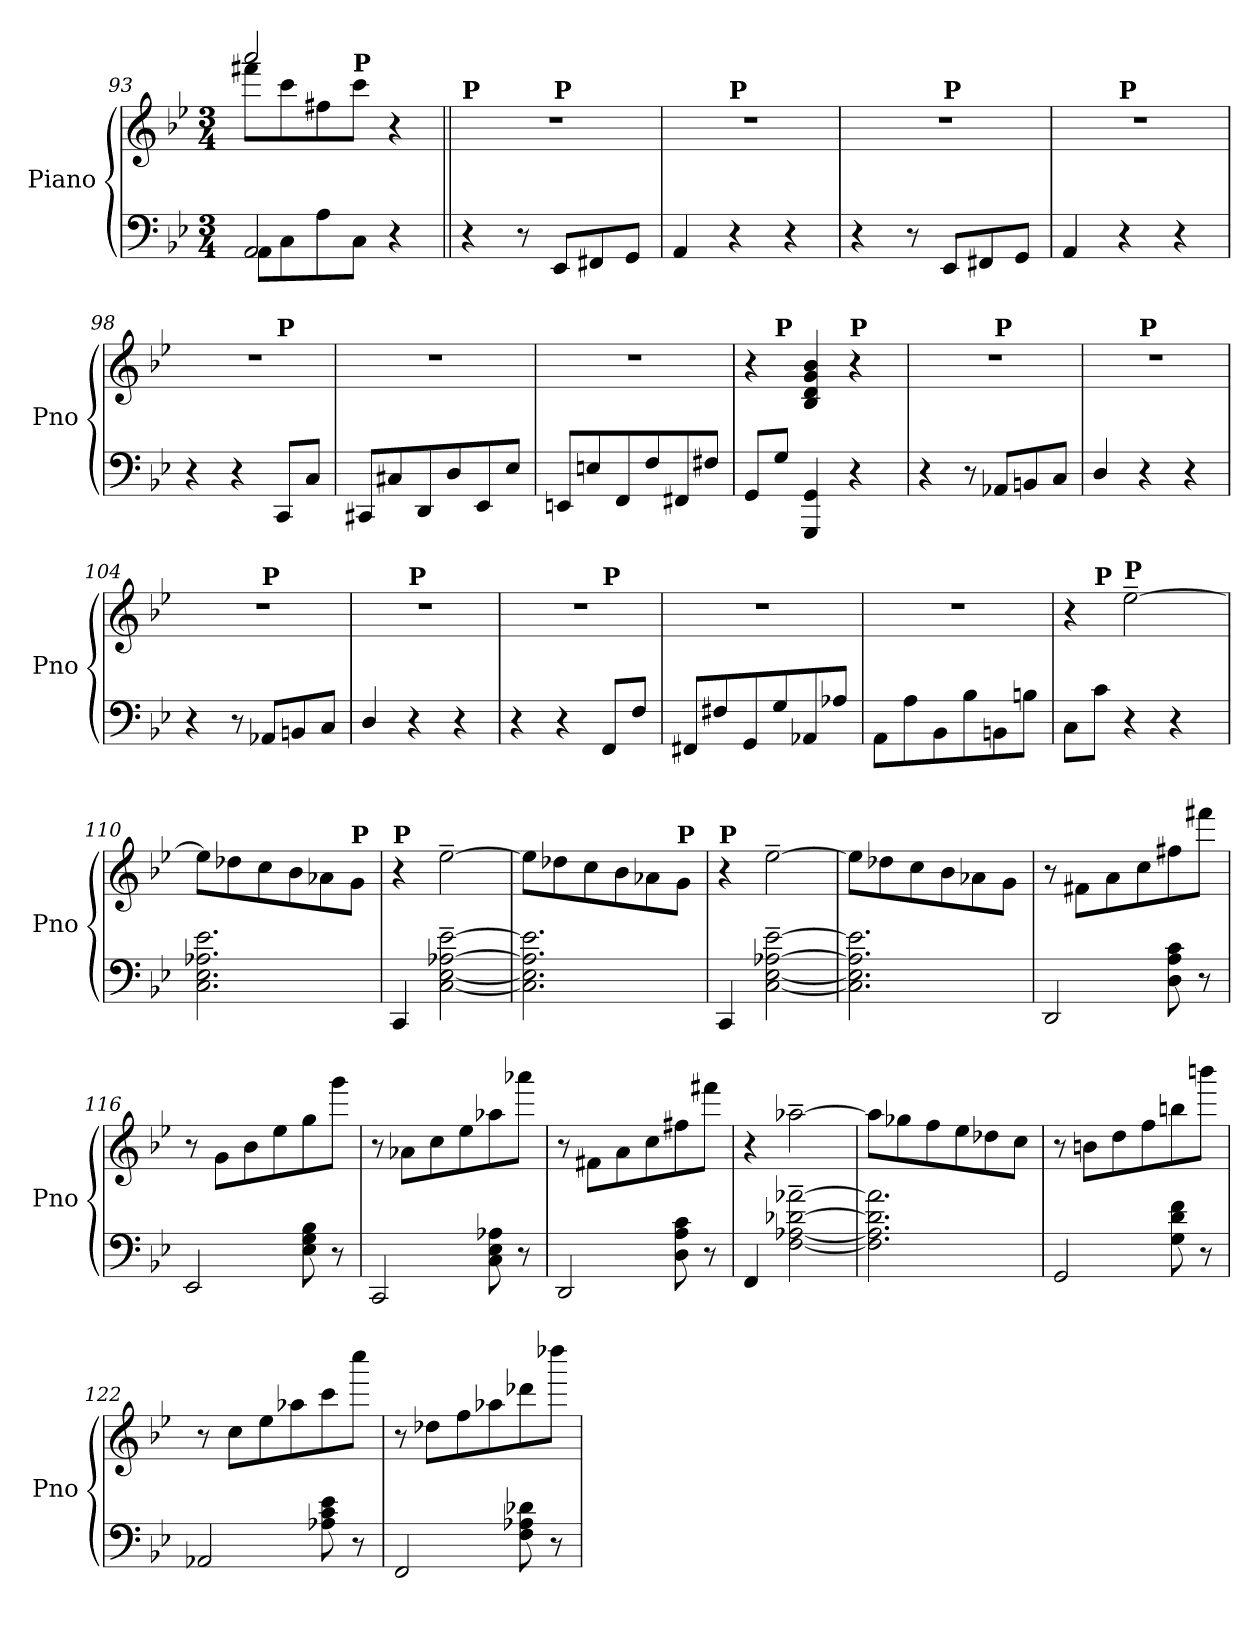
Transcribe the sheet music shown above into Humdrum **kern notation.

**kern	**kern
*part1	*part1
*staff2	*staff1
*I"Piano	*
*I'Pno	*
!!LO:PB:g=z
*clefF4	*clefG2
*k[b-e-]	*k[b-e-]
*M3/4	*M3/4
=93	=93
*^	*^
2AA/	8AA\L	2aaa/	8fff#X\L
.	8C\	.	8ccc\
.	8A\	.	8ff#X\
!	!	!	!LO:TX:a:B:t=P
.	8C\J	.	8ccc\J
4r	4ryy	4r	4ryy
=94||	=94||	=94||	=94||
!	!	!LO:TX:a:B:t=P	!
*v	*v	*	*
4r	2.r	4.ryy
8r	.	.
!	!	!LO:TX:a:B:t=P
8EE-/L	.	4.ryy
8FF#X/	.	.
8GG/J	.	.
=95	=95	=95
4AA/	2.r	4ryy
!	!	!LO:TX:a:B:t=P
4r	.	2ryy
4r	.	.
=96	=96	=96
4r	2.r	4.ryy
8r	.	.
!	!	!LO:TX:a:B:t=P
8EE-/L	.	4.ryy
8FF#X/	.	.
8GG/J	.	.
=97	=97	=97
4AA/	2.r	4ryy
!	!	!LO:TX:a:B:t=P
4r	.	2ryy
4r	.	.
=98	=98	=98
4r	2.r	2ryy
4r	.	.
!	!	!LO:TX:a:B:t=P
8CC/L	.	4ryy
8C/J	.	.
*	*v	*v
=99	=99
8CC#X/L	2.r
8C#X/	.
8DD/	.
8D/	.
8EE-/	.
8E-/J	.
!!LO:LB:g=z
=100	=100
8EEn/L	2.r
8En/	.
8FF/	.
8F/	.
8FF#X/	.
8F#X/J	.
=101	=101
*	*^
8GG/L	4r	8ryy
!	!	!LO:TX:a:B:t=P
8G/J	.	2ryy
4GGG/ 4GG/	4B-/ 4d/ 4g/ 4b-/	.
!	!LO:TX:a:B:t=P	!
4r	4r	.
.	.	8ryy
=102	=102	=102
4r	2.r	4.ryy
8r	.	.
!	!	!LO:TX:a:B:t=P
8AA-X/L	.	4.ryy
8BBn/	.	.
8C/J	.	.
!!LO:LB:g=z	!!
=103	=103	=103
4D/	2.r	4ryy
!	!	!LO:TX:a:B:t=P
4r	.	2ryy
4r	.	.
=104	=104	=104
4r	2.r	4.ryy
8r	.	.
!	!	!LO:TX:a:B:t=P
8AA-X/L	.	4.ryy
8BBn/	.	.
8C/J	.	.
=105	=105	=105
4D/	2.r	4ryy
!	!	!LO:TX:a:B:t=P
4r	.	2ryy
4r	.	.
=106	=106	=106
4r	2.r	2ryy
4r	.	.
!	!	!LO:TX:a:B:t=P
8FF/L	.	4ryy
8F/J	.	.
*	*v	*v
=107	=107
8FF#X/L	2.r
8F#X/	.
8GG/	.
8G/	.
8AA-X/	.
8A-X/J	.
=108	=108
8AA\L	2.r
8A\	.
8BB-\	.
8B-\	.
8BBn\	.
8Bn\J	.
!!LO:LB:g=z
=109	=109
*	*^
8C\L	4r	8ryy
!	!	!LO:TX:a:B:t=P
8c\J	.	2ryy
!	!LO:TX:a:B:t=P	!
4r	[2ee-~\	.
4r	.	.
.	.	8ryy
*	*v	*v
=110	=110
2.C\ 2.E-\ 2.A-X\ 2.e-\	8ee-\L]
.	8dd-X\
.	8cc\
.	8b-\
.	8a-X\
!	!LO:TX:a:B:t=P
.	8g\J
=111	=111
!	!LO:TX:a:B:t=P
4CC/	4r
[2C\~ [2E-\~ [2A-X\~ [2e-\~	[2ee-~\
=112	=112
2.C\] 2.E-\] 2.A-\] 2.e-\]	8ee-\L]
.	8dd-X\
.	8cc\
.	8b-\
.	8a-X\
!	!LO:TX:a:B:t=P
.	8g\J
=113	=113
!	!LO:TX:a:B:t=P
4CC/	4r
[2C\~ [2E-\~ [2A-X\~ [2e-\~	[2ee-~\
=114	=114
2.C\] 2.E-\] 2.A-\] 2.e-\]	8ee-\L]
.	8dd-X\
.	8cc\
.	8b-\
.	8a-X\
.	8g\J
=115	=115
2DD/	8r
.	8f#X\L
.	8a\
.	8cc\
8D\ 8A\ 8c\	8ff#X\
8r	8fff#X\J
!!LO:LB:g=z
=116	=116
2EE-/	8r
.	8g\L
.	8b-\
.	8ee-\
8E-\ 8G\ 8B-\	8gg\
8r	8ggg\J
=117	=117
2CC/	8r
.	8a-X\L
.	8cc\
.	8ee-\
8C\ 8E-\ 8A-X\	8aa-X\
8r	8aaa-X\J
=118	=118
2DD/	8r
.	8f#X\L
.	8a\
.	8cc\
8D\ 8A\ 8c\	8ff#X\
8r	8fff#X\J
=119	=119
4FF/	4r
[2F\~ [2A-X\~ [2d-X\~ [2a-X\~	[2aa-X~\
!!LO:PB:g=z
=120	=120
2.F\] 2.A-\] 2.d-\] 2.a-\]	8aa-\L]
.	8gg-X\
.	8ff\
.	8ee-\
.	8dd-X\
.	8cc\J
=121	=121
2GG/	8r
.	8bn\L
.	8dd\
.	8ff\
8G\ 8d\ 8f\	8bbn\
8r	8bbbn\J
=122	=122
2AA-X/	8r
.	8cc\L
.	8ee-\
.	8aa-X\
8A-X\ 8c\ 8e-\	8ccc\
8r	8cccc\J
=123	=123
2FF/	8r
.	8dd-X\L
.	8ff\
.	8aa-X\
8F\ 8A-X\ 8d-X\	8ddd-X\
8r	8dddd-X\J
=	=
*-	*-
